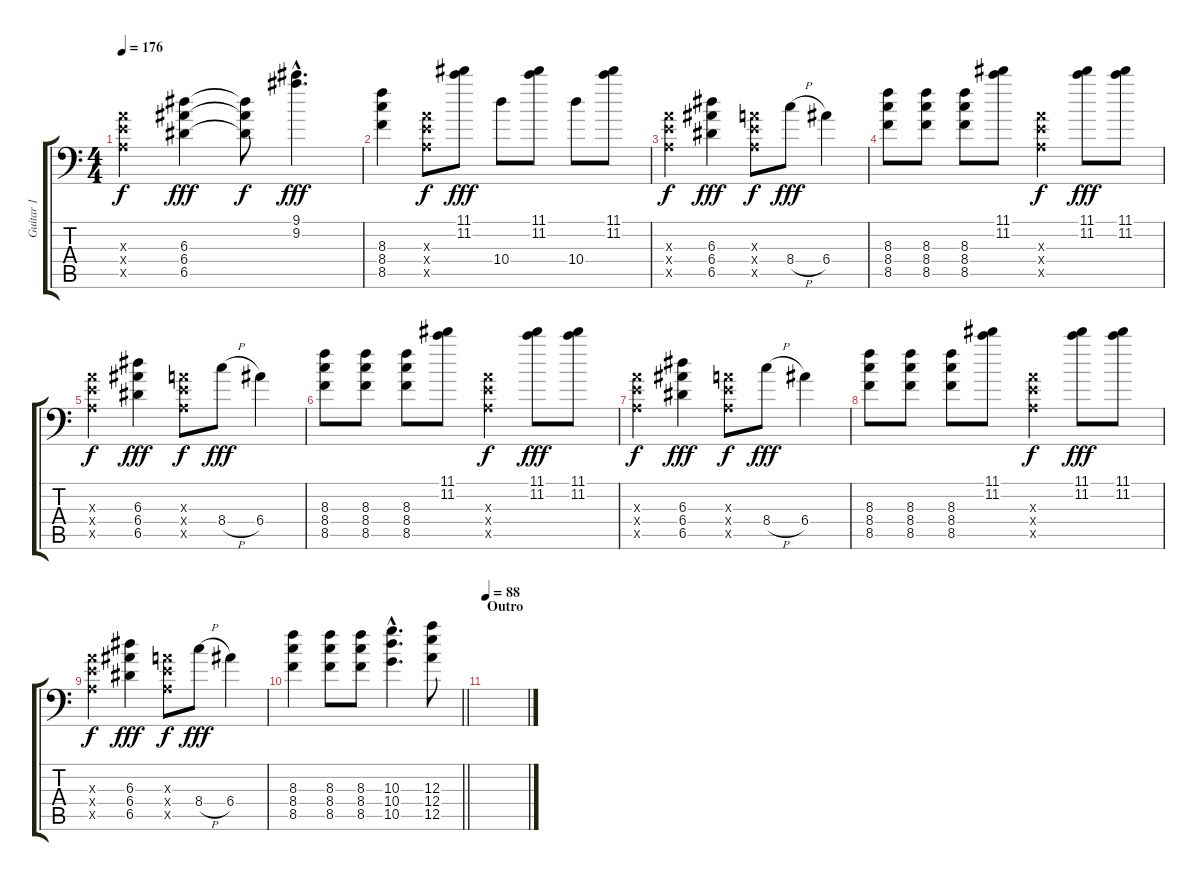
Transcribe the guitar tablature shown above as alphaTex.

\track ("Guitar 1" "Guitar 1") {instrument overdrivenguitar}
\staff {score tabs}
\tuning (E4 Db4 A3 E3 A2 A1) {hide}
\ts (4 4)
\tempo 176
\clef f4
\ks c
(0.3{x} 0.4{x} 0.5{x}).4{dy f} (6.3 6.4 6.5).4{dy fff} (6.3{t} 6.4{t} 6.5{t}).8{dy f} (9.1{hac} 9.2{hac}).4{d dy fff} |
(8.3 8.4 8.5).4 (0.3{x} 0.4{x} 0.5{x}).8{dy f} (11.1 11.2).8{dy fff} 10.4.8 (11.1 11.2).8 10.4.8 (11.1 11.2).8 |
(0.3{x} 0.4{x} 0.5{x}).4{dy f} (6.3 6.4 6.5).4{dy fff} (0.3{x} 0.4{x} 0.5{x}).8{dy f} 8.4{h}.8{dy fff} 6.4.4 |
(8.3 8.4 8.5).8 (8.3 8.4 8.5).8 (8.3 8.4 8.5).8 (11.1 11.2).8 (0.3{x} 0.4{x} 0.5{x}).4{dy f} (11.1 11.2).8{dy fff} (11.1 11.2).8 |
(0.3{x} 0.4{x} 0.5{x}).4{dy f} (6.3 6.4 6.5).4{dy fff} (0.3{x} 0.4{x} 0.5{x}).8{dy f} 8.4{h}.8{dy fff} 6.4.4 |
(8.3 8.4 8.5).8 (8.3 8.4 8.5).8 (8.3 8.4 8.5).8 (11.1 11.2).8 (0.3{x} 0.4{x} 0.5{x}).4{dy f} (11.1 11.2).8{dy fff} (11.1 11.2).8 |
(0.3{x} 0.4{x} 0.5{x}).4{dy f} (6.3 6.4 6.5).4{dy fff} (0.3{x} 0.4{x} 0.5{x}).8{dy f} 8.4{h}.8{dy fff} 6.4.4 |
(8.3 8.4 8.5).8 (8.3 8.4 8.5).8 (8.3 8.4 8.5).8 (11.1 11.2).8 (0.3{x} 0.4{x} 0.5{x}).4{dy f} (11.1 11.2).8{dy fff} (11.1 11.2).8 |
(0.3{x} 0.4{x} 0.5{x}).4{dy f} (6.3 6.4 6.5).4{dy fff} (0.3{x} 0.4{x} 0.5{x}).8{dy f} 8.4{h}.8{dy fff} 6.4.4 |
\barLineRight lightlight
(8.3 8.4 8.5).4 (8.3 8.4 8.5).8 (8.3 8.4 8.5).8 (10.3{hac} 10.4{hac} 10.5{hac}).4{d} (12.3 12.4 12.5).8 |
\section ("" "Outro")
\tempo 88
